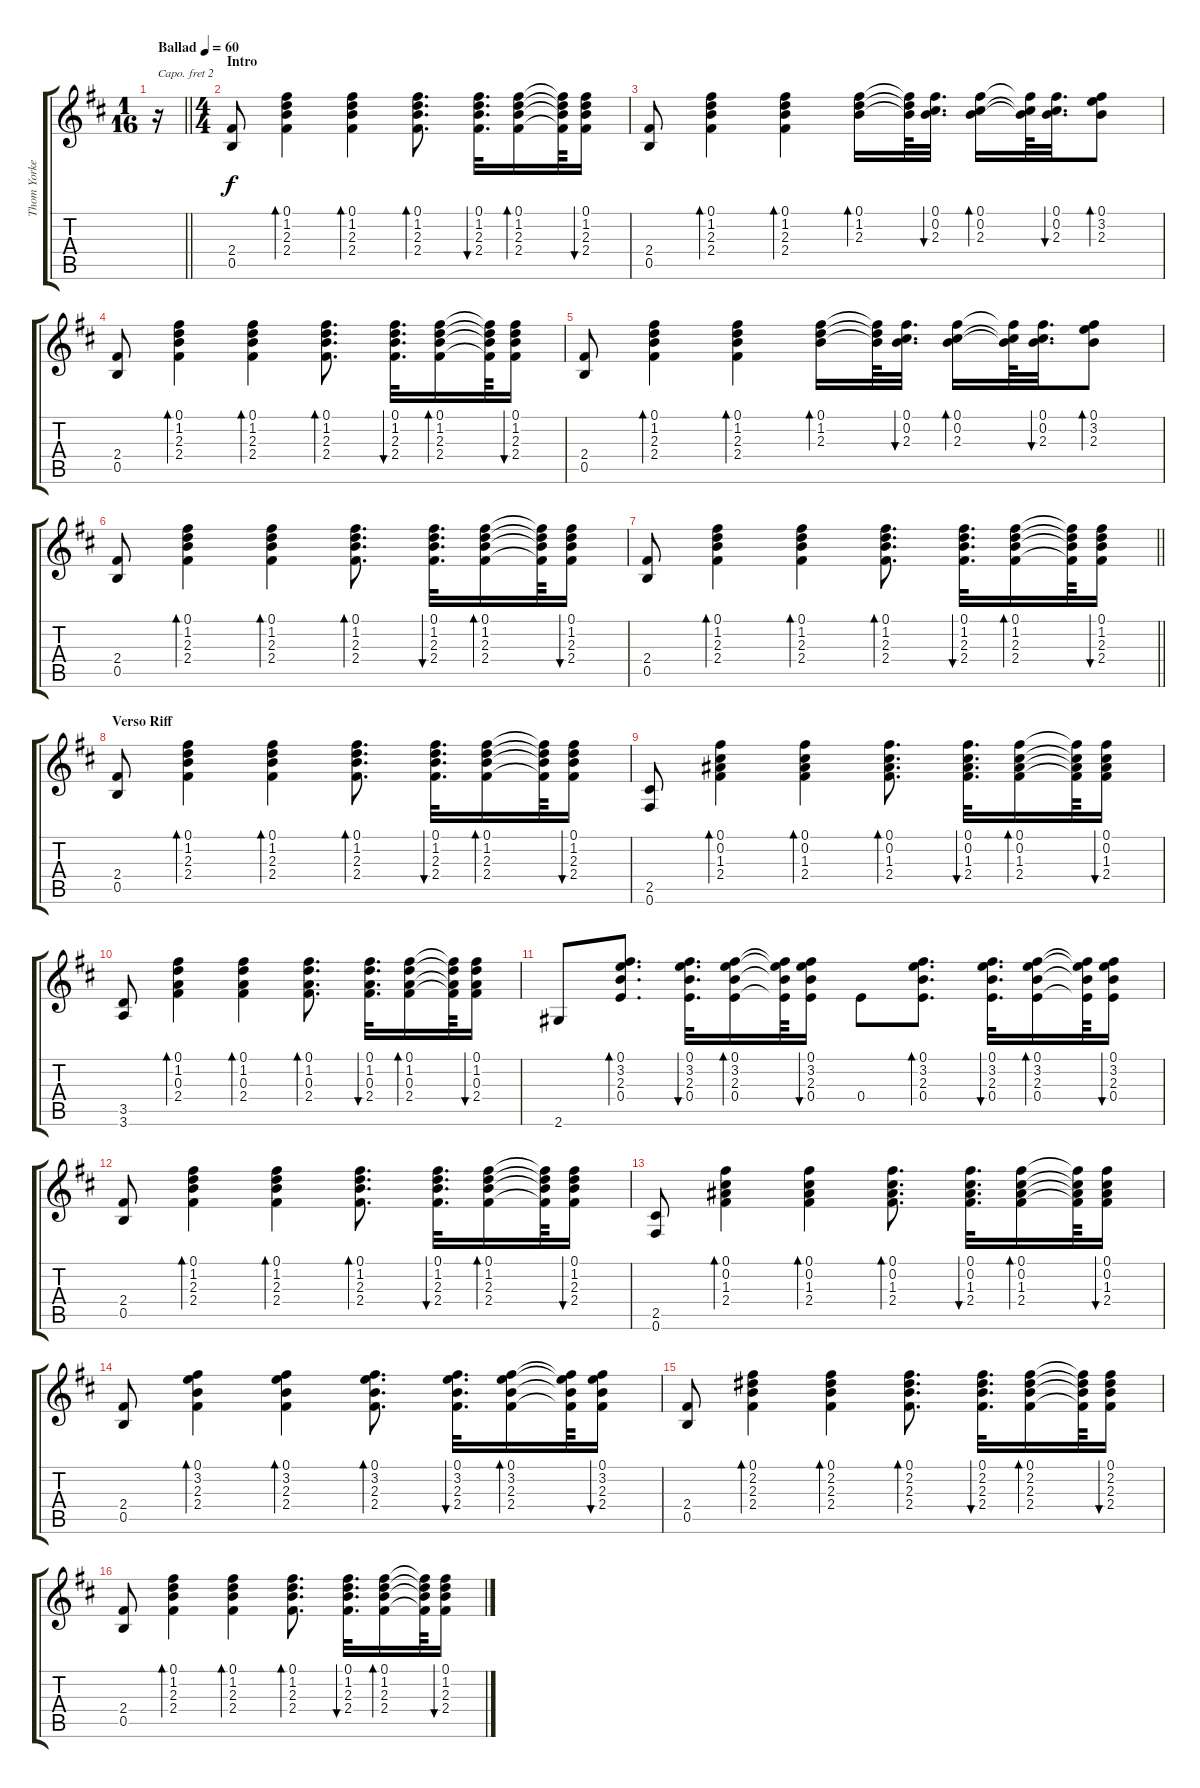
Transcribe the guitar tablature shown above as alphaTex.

\track ("Thom Yorke" "Thom Yorke") {instrument acousticguitarsteel}
\staff {score tabs}
\capo 2
\tuning (E4 B3 G3 D3 A2 E2) {hide}
\ts (1 16)
\tempo (60 "Ballad")
\clef g2
\barLineRight lightlight
\ks d
r.16{dy f instrument acousticguitarsteel} |
\ts (4 4)
\section ("" "Intro")
(2.4 0.5).8 (0.1 1.2 2.3 2.4).4{bd 30} (0.1 1.2 2.3 2.4).4{bd 30} (0.1 1.2 2.3 2.4).8{d bd 30} (0.1 1.2 2.3 2.4).32{d bu 30} (0.1 1.2 2.3 2.4).16{bd 30} (0.1{t} 1.2{t} 2.3{t} 2.4{t}).64 (0.1 1.2 2.3 2.4).16{bu 30} |
(2.4 0.5).8 (0.1 1.2 2.3 2.4).4{bd 30} (0.1 1.2 2.3 2.4).4{bd 30} (0.1 1.2 2.3).16{bd 30} (0.1{t} 1.2{t} 2.3{t}).64 (0.1 0.2 2.3).32{d bu 30} (0.1 0.2 2.3).16{bd 30} (0.1{t} 0.2{t} 2.3{t}).64 (0.1 0.2 2.3).32{d bu 30} (0.1 3.2 2.3).8{bd 30} |
(2.4 0.5).8 (0.1 1.2 2.3 2.4).4{bd 30} (0.1 1.2 2.3 2.4).4{bd 30} (0.1 1.2 2.3 2.4).8{d bd 30} (0.1 1.2 2.3 2.4).32{d bu 30} (0.1 1.2 2.3 2.4).16{bd 30} (0.1{t} 1.2{t} 2.3{t} 2.4{t}).64 (0.1 1.2 2.3 2.4).16{bu 30} |
(2.4 0.5).8 (0.1 1.2 2.3 2.4).4{bd 30} (0.1 1.2 2.3 2.4).4{bd 30} (0.1 1.2 2.3).16{bd 30} (0.1{t} 1.2{t} 2.3{t}).64 (0.1 0.2 2.3).32{d bu 30} (0.1 0.2 2.3).16{bd 30} (0.1{t} 0.2{t} 2.3{t}).64 (0.1 0.2 2.3).32{d bu 30} (0.1 3.2 2.3).8{bd 30} |
(2.4 0.5).8 (0.1 1.2 2.3 2.4).4{bd 30} (0.1 1.2 2.3 2.4).4{bd 30} (0.1 1.2 2.3 2.4).8{d bd 30} (0.1 1.2 2.3 2.4).32{d bu 30} (0.1 1.2 2.3 2.4).16{bd 30} (0.1{t} 1.2{t} 2.3{t} 2.4{t}).64 (0.1 1.2 2.3 2.4).16{bu 30} |
\barLineRight lightlight
(2.4 0.5).8 (0.1 1.2 2.3 2.4).4{bd 30} (0.1 1.2 2.3 2.4).4{bd 30} (0.1 1.2 2.3 2.4).8{d bd 30} (0.1 1.2 2.3 2.4).32{d bu 30} (0.1 1.2 2.3 2.4).16{bd 30} (0.1{t} 1.2{t} 2.3{t} 2.4{t}).64 (0.1 1.2 2.3 2.4).16{bu 30} |
\section ("" "Verso Riff")
(2.4 0.5).8 (0.1 1.2 2.3 2.4).4{bd 30} (0.1 1.2 2.3 2.4).4{bd 30} (0.1 1.2 2.3 2.4).8{d bd 30} (0.1 1.2 2.3 2.4).32{d bu 30} (0.1 1.2 2.3 2.4).16{bd 30} (0.1{t} 1.2{t} 2.3{t} 2.4{t}).64 (0.1 1.2 2.3 2.4).16{bu 30} |
(2.5 0.6).8 (0.1 0.2 1.3 2.4).4{bd 30} (0.1 0.2 1.3 2.4).4{bd 30} (0.1 0.2 1.3 2.4).8{d bd 30} (0.1 0.2 1.3 2.4).32{d bu 30} (0.1 0.2 1.3 2.4).16{bd 30} (0.1{t} 0.2{t} 1.3{t} 2.4{t}).64 (0.1 0.2 1.3 2.4).16{bu 30} |
(3.5 3.6).8 (0.1 1.2 0.3 2.4).4{bd 30} (0.1 1.2 0.3 2.4).4{bd 30} (0.1 1.2 0.3 2.4).8{d bd 30} (0.1 1.2 0.3 2.4).32{d bu 30} (0.1 1.2 0.3 2.4).16{bd 30} (0.1{t} 1.2{t} 0.3{t} 2.4{t}).64 (0.1 1.2 0.3 2.4).16{bu 30} |
2.6.8 (0.1 3.2 2.3 0.4).8{d bd 30} (0.1 3.2 2.3 0.4).32{d bu 30} (0.1 3.2 2.3 0.4).16{bd 30} (0.1{t} 3.2{t} 2.3{t} 0.4{t}).64 (0.1 3.2 2.3 0.4).16{bu 30} 0.4.8 (0.1 3.2 2.3 0.4).8{d bd 30} (0.1 3.2 2.3 0.4).32{d bu 30} (0.1 3.2 2.3 0.4).16{bd 30} (0.1{t} 3.2{t} 2.3{t} 0.4{t}).64 (0.1 3.2 2.3 0.4).16{bu 30} |
(2.4 0.5).8 (0.1 1.2 2.3 2.4).4{bd 30} (0.1 1.2 2.3 2.4).4{bd 30} (0.1 1.2 2.3 2.4).8{d bd 30} (0.1 1.2 2.3 2.4).32{d bu 30} (0.1 1.2 2.3 2.4).16{bd 30} (0.1{t} 1.2{t} 2.3{t} 2.4{t}).64 (0.1 1.2 2.3 2.4).16{bu 30} |
(2.5 0.6).8 (0.1 0.2 1.3 2.4).4{bd 30} (0.1 0.2 1.3 2.4).4{bd 30} (0.1 0.2 1.3 2.4).8{d bd 30} (0.1 0.2 1.3 2.4).32{d bu 30} (0.1 0.2 1.3 2.4).16{bd 30} (0.1{t} 0.2{t} 1.3{t} 2.4{t}).64 (0.1 0.2 1.3 2.4).16{bu 30} |
(2.4 0.5).8 (0.1 3.2 2.3 2.4).4{bd 30} (0.1 3.2 2.3 2.4).4{bd 30} (0.1 3.2 2.3 2.4).8{d bd 30} (0.1 3.2 2.3 2.4).32{d bu 30} (0.1 3.2 2.3 2.4).16{bd 30} (0.1{t} 3.2{t} 2.3{t} 2.4{t}).64 (0.1 3.2 2.3 2.4).16{bu 30} |
(2.4 0.5).8 (0.1 2.2 2.3 2.4).4{bd 30} (0.1 2.2 2.3 2.4).4{bd 30} (0.1 2.2 2.3 2.4).8{d bd 30} (0.1 2.2 2.3 2.4).32{d bu 30} (0.1 2.2 2.3 2.4).16{bd 30} (0.1{t} 2.2{t} 2.3{t} 2.4{t}).64 (0.1 2.2 2.3 2.4).16{bu 30} |
(2.4 0.5).8 (0.1 1.2 2.3 2.4).4{bd 30} (0.1 1.2 2.3 2.4).4{bd 30} (0.1 1.2 2.3 2.4).8{d bd 30} (0.1 1.2 2.3 2.4).32{d bu 30} (0.1 1.2 2.3 2.4).16{bd 30} (0.1{t} 1.2{t} 2.3{t} 2.4{t}).64 (0.1 1.2 2.3 2.4).16{bu 30}
